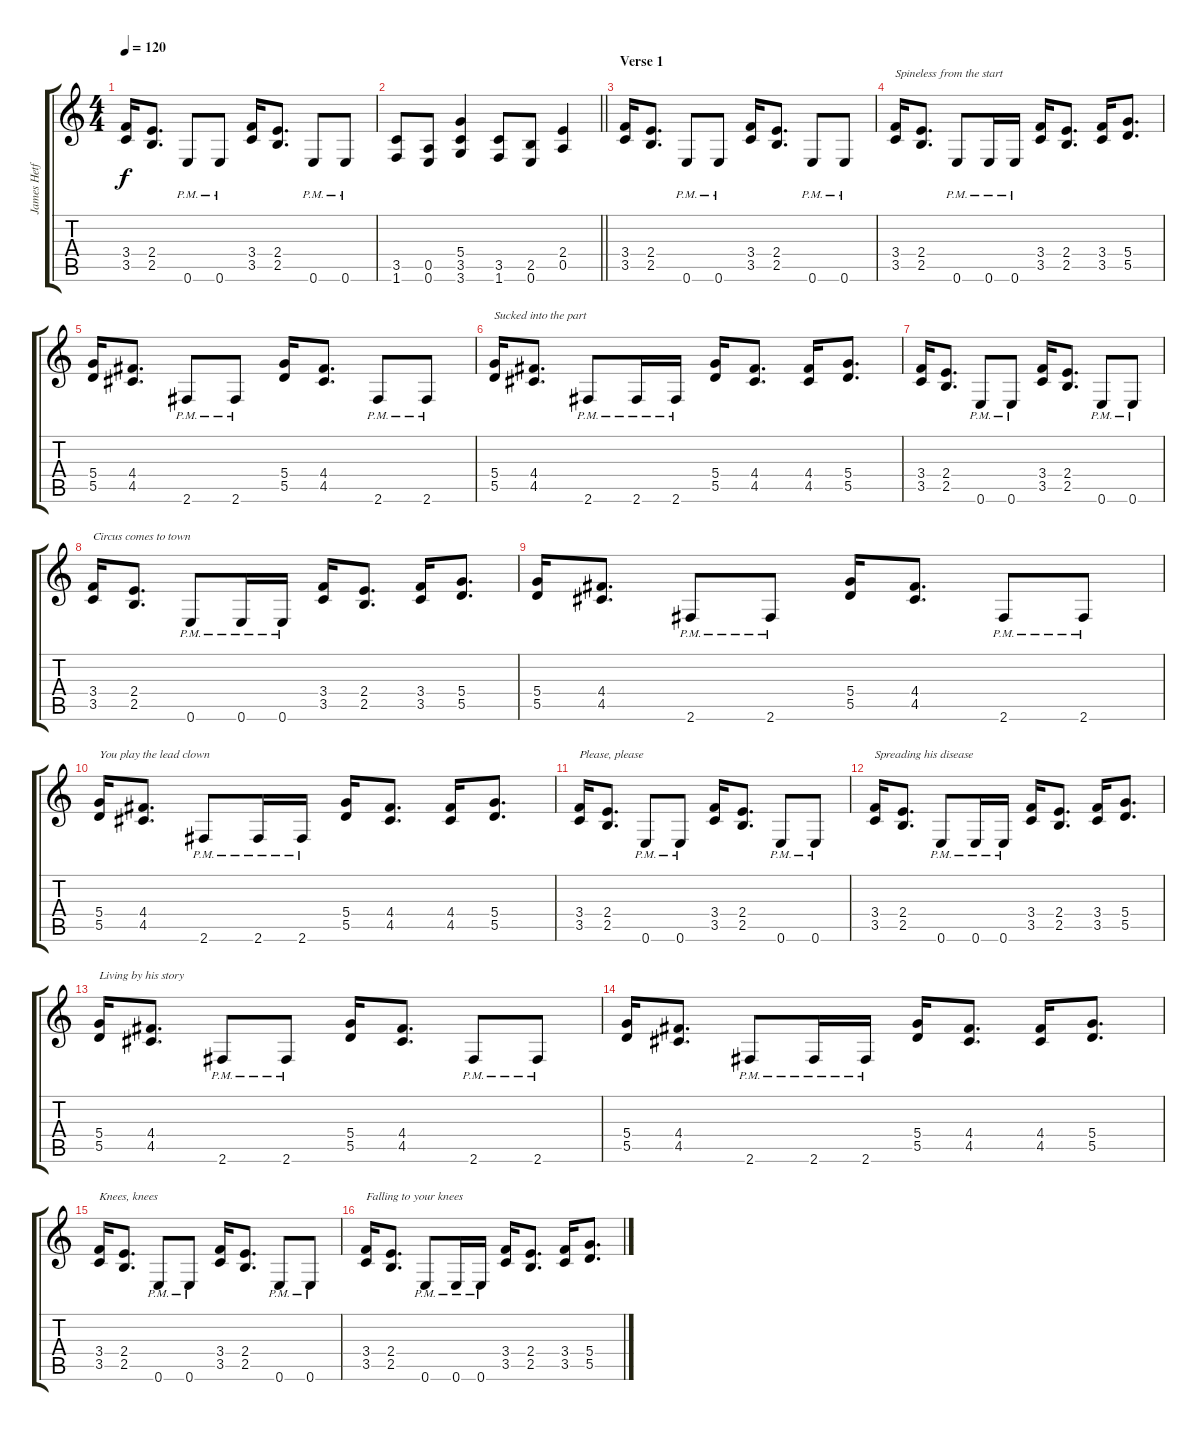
\track ("James Hetfield Rhythm" "James Hetf") {instrument distortionguitar}
\staff {score tabs}
\tuning (E4 B3 G3 D3 A2 E2) {hide}
\ts (4 4)
\tempo 120
\clef g2
\ks c
(3.4 3.5).16{dy f} (2.4 2.5).8{d} 0.6{pm}.8 0.6{pm}.8 (3.4 3.5).16 (2.4 2.5).8{d} 0.6{pm}.8 0.6{pm}.8 |
\barLineRight lightlight
(3.5 1.6).8 (0.5 0.6).8 (5.4 3.5 3.6).4 (3.5 1.6).8 (2.5 0.6).8 (2.4 0.5).4 |
\section ("" "Verse 1")
(3.4 3.5).16 (2.4 2.5).8{d} 0.6{pm}.8 0.6{pm}.8 (3.4 3.5).16 (2.4 2.5).8{d} 0.6{pm}.8 0.6{pm}.8 |
(3.4 3.5).16{txt "Spineless from the start"} (2.4 2.5).8{d} 0.6{pm}.8 0.6{pm}.16 0.6{pm}.16 (3.4 3.5).16 (2.4 2.5).8{d} (3.4 3.5).16 (5.4 5.5).8{d} |
(5.4 5.5).16 (4.4 4.5).8{d} 2.6{pm}.8 2.6{pm}.8 (5.4 5.5).16 (4.4 4.5).8{d} 2.6{pm}.8 2.6{pm}.8 |
(5.4 5.5).16{txt "Sucked into the part"} (4.4 4.5).8{d} 2.6{pm}.8 2.6{pm}.16 2.6{pm}.16 (5.4 5.5).16 (4.4 4.5).8{d} (4.4 4.5).16 (5.4 5.5).8{d} |
(3.4 3.5).16 (2.4 2.5).8{d} 0.6{pm}.8 0.6{pm}.8 (3.4 3.5).16 (2.4 2.5).8{d} 0.6{pm}.8 0.6{pm}.8 |
(3.4 3.5).16{txt "Circus comes to town"} (2.4 2.5).8{d} 0.6{pm}.8 0.6{pm}.16 0.6{pm}.16 (3.4 3.5).16 (2.4 2.5).8{d} (3.4 3.5).16 (5.4 5.5).8{d} |
(5.4 5.5).16 (4.4 4.5).8{d} 2.6{pm}.8 2.6{pm}.8 (5.4 5.5).16 (4.4 4.5).8{d} 2.6{pm}.8 2.6{pm}.8 |
(5.4 5.5).16{txt "You play the lead clown"} (4.4 4.5).8{d} 2.6{pm}.8 2.6{pm}.16 2.6{pm}.16 (5.4 5.5).16 (4.4 4.5).8{d} (4.4 4.5).16 (5.4 5.5).8{d} |
(3.4 3.5).16{txt "Please, please"} (2.4 2.5).8{d} 0.6{pm}.8 0.6{pm}.8 (3.4 3.5).16 (2.4 2.5).8{d} 0.6{pm}.8 0.6{pm}.8 |
(3.4 3.5).16{txt "Spreading his disease"} (2.4 2.5).8{d} 0.6{pm}.8 0.6{pm}.16 0.6{pm}.16 (3.4 3.5).16 (2.4 2.5).8{d} (3.4 3.5).16 (5.4 5.5).8{d} |
(5.4 5.5).16{txt "Living by his story"} (4.4 4.5).8{d} 2.6{pm}.8 2.6{pm}.8 (5.4 5.5).16 (4.4 4.5).8{d} 2.6{pm}.8 2.6{pm}.8 |
(5.4 5.5).16 (4.4 4.5).8{d} 2.6{pm}.8 2.6{pm}.16 2.6{pm}.16 (5.4 5.5).16 (4.4 4.5).8{d} (4.4 4.5).16 (5.4 5.5).8{d} |
(3.4 3.5).16{txt "Knees, knees"} (2.4 2.5).8{d} 0.6{pm}.8 0.6{pm}.8 (3.4 3.5).16 (2.4 2.5).8{d} 0.6{pm}.8 0.6{pm}.8 |
(3.4 3.5).16{txt "Falling to your knees"} (2.4 2.5).8{d} 0.6{pm}.8 0.6{pm}.16 0.6{pm}.16 (3.4 3.5).16 (2.4 2.5).8{d} (3.4 3.5).16 (5.4 5.5).8{d}
